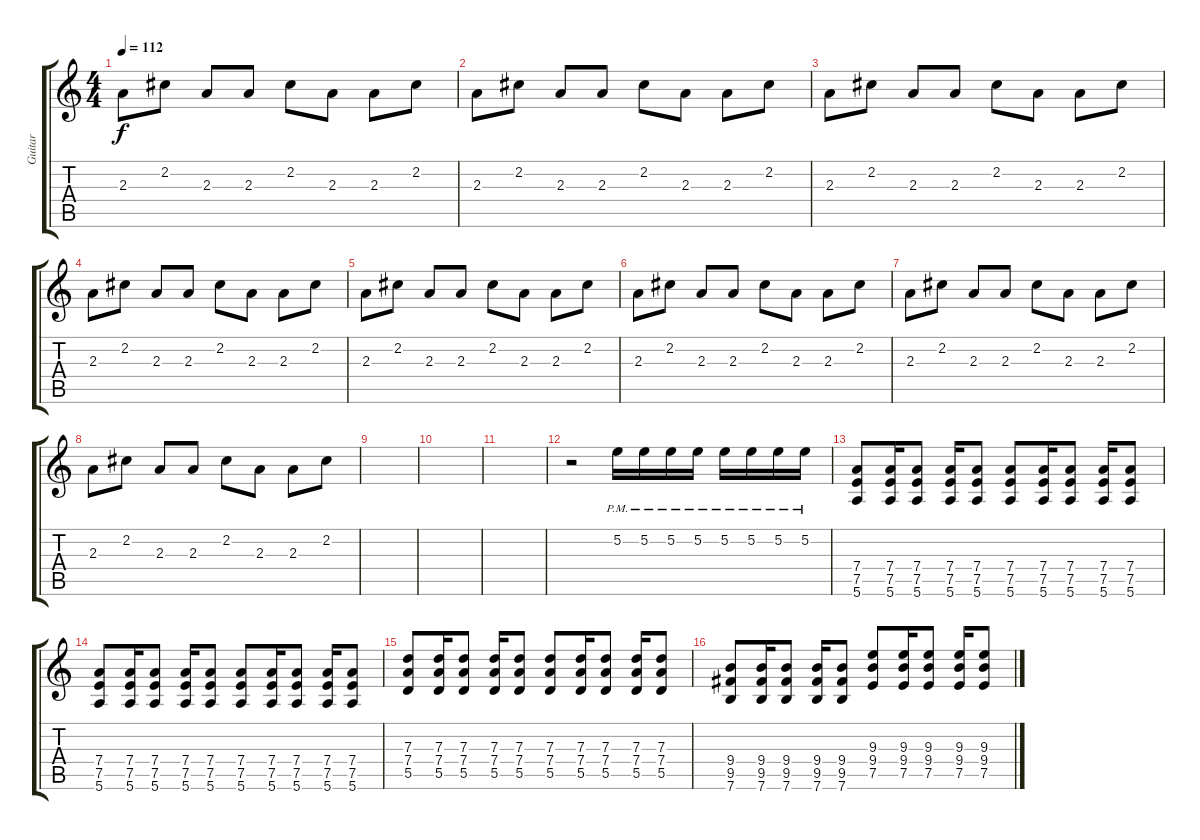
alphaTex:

\track ("Guitar" "Guitar") {instrument acousticguitarsteel}
\staff {score tabs}
\tuning (E4 B3 G3 D3 A2 E2) {hide}
\ts (4 4)
\tempo 112
\clef g2
\ks c
2.3.8{dy f volume 13 instrument acousticguitarsteel} 2.2.8 2.3.8 2.3.8 2.2.8 2.3.8 2.3.8 2.2.8 |
2.3.8{volume 13 instrument acousticguitarsteel} 2.2.8 2.3.8 2.3.8 2.2.8 2.3.8 2.3.8 2.2.8 |
2.3.8{volume 13 instrument acousticguitarsteel} 2.2.8 2.3.8 2.3.8 2.2.8 2.3.8 2.3.8 2.2.8 |
2.3.8{volume 13 instrument acousticguitarsteel} 2.2.8 2.3.8 2.3.8 2.2.8 2.3.8 2.3.8 2.2.8 |
2.3.8{volume 13 instrument acousticguitarsteel} 2.2.8 2.3.8 2.3.8 2.2.8 2.3.8 2.3.8 2.2.8 |
2.3.8{volume 13 instrument acousticguitarsteel} 2.2.8 2.3.8 2.3.8 2.2.8 2.3.8 2.3.8 2.2.8 |
2.3.8{volume 13 instrument acousticguitarsteel} 2.2.8 2.3.8 2.3.8 2.2.8 2.3.8 2.3.8 2.2.8 |
2.3.8{volume 13 instrument acousticguitarsteel} 2.2.8 2.3.8 2.3.8 2.2.8 2.3.8 2.3.8 2.2.8 |
|
|
|
r.2 5.2{pm}.16{volume 16 instrument distortionguitar} 5.2{pm}.16 5.2{pm}.16 5.2{pm}.16 5.2{pm}.16 5.2{pm}.16 5.2{pm}.16 5.2{pm}.16 |
(7.4 7.5 5.6).8{volume 13 instrument distortionguitar} (7.4 7.5 5.6).16 (7.4 7.5 5.6).8 (7.4 7.5 5.6).16 (7.4 7.5 5.6).8 (7.4 7.5 5.6).8 (7.4 7.5 5.6).16 (7.4 7.5 5.6).8 (7.4 7.5 5.6).16 (7.4 7.5 5.6).8 |
(7.4 7.5 5.6).8{volume 13 instrument distortionguitar} (7.4 7.5 5.6).16 (7.4 7.5 5.6).8 (7.4 7.5 5.6).16 (7.4 7.5 5.6).8 (7.4 7.5 5.6).8 (7.4 7.5 5.6).16 (7.4 7.5 5.6).8 (7.4 7.5 5.6).16 (7.4 7.5 5.6).8 |
(7.3 7.4 5.5).8{volume 13 instrument distortionguitar} (7.3 7.4 5.5).16 (7.3 7.4 5.5).8 (7.3 7.4 5.5).16 (7.3 7.4 5.5).8 (7.3 7.4 5.5).8 (7.3 7.4 5.5).16 (7.3 7.4 5.5).8 (7.3 7.4 5.5).16 (7.3 7.4 5.5).8 |
(9.4 9.5 7.6).8{volume 13 instrument distortionguitar} (9.4 9.5 7.6).16 (9.4 9.5 7.6).8 (9.4 9.5 7.6).16 (9.4 9.5 7.6).8 (9.3 9.4 7.5).8 (9.3 9.4 7.5).16 (9.3 9.4 7.5).8 (9.3 9.4 7.5).16 (9.3 9.4 7.5).8
